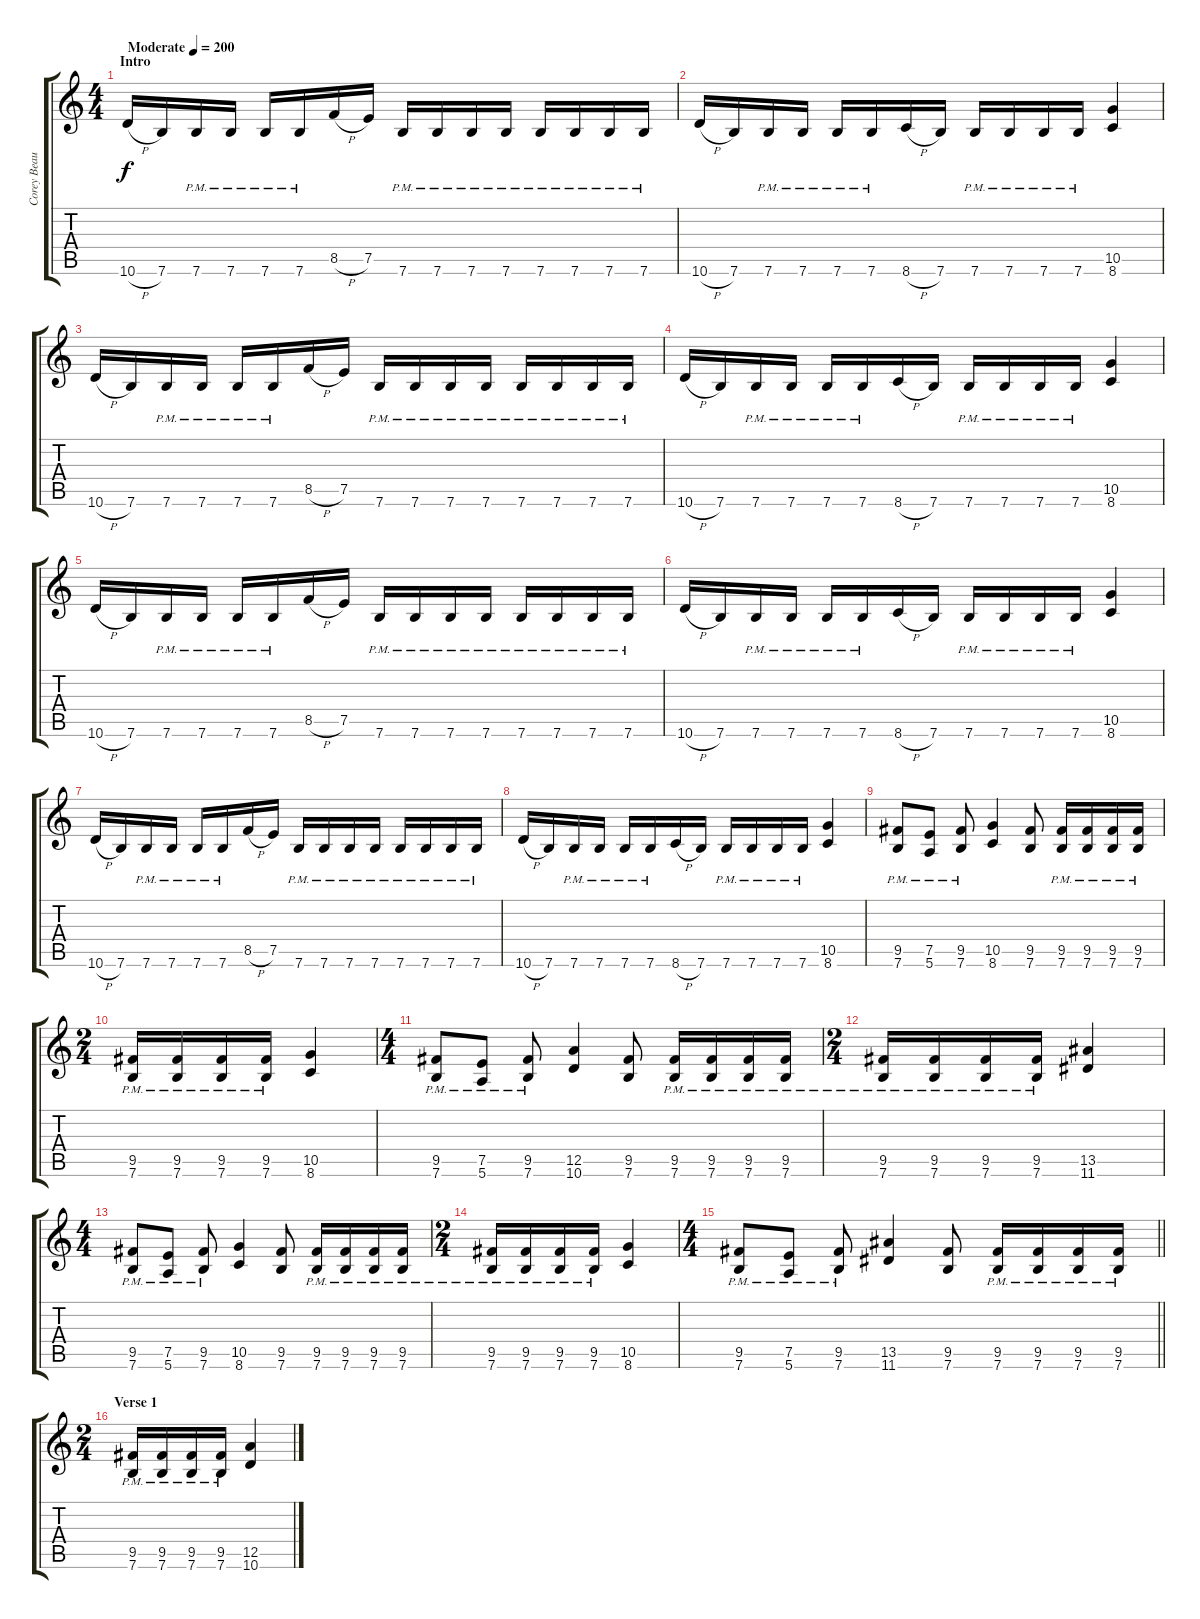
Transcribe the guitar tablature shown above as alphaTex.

\track ("Corey Beaulieu" "Corey Beau") {instrument distortionguitar}
\staff {score tabs}
\tuning (E4 B3 G3 D3 A2 E2) {hide}
\ts (4 4)
\section ("" "Intro")
\tempo (200 "Moderate")
\clef g2
\ks c
10.6{h}.16{dy f instrument distortionguitar} 7.6.16 7.6{pm}.16 7.6{pm}.16 7.6{pm}.16 7.6{pm}.16 8.5{h}.16 7.5.16 7.6{pm}.16 7.6{pm}.16 7.6{pm}.16 7.6{pm}.16 7.6{pm}.16 7.6{pm}.16 7.6{pm}.16 7.6{pm}.16 |
10.6{h}.16 7.6.16 7.6{pm}.16 7.6{pm}.16 7.6{pm}.16 7.6{pm}.16 8.6{h}.16 7.6.16 7.6{pm}.16 7.6{pm}.16 7.6{pm}.16 7.6{pm}.16 (10.5 8.6).4 |
10.6{h}.16 7.6.16 7.6{pm}.16 7.6{pm}.16 7.6{pm}.16 7.6{pm}.16 8.5{h}.16 7.5.16 7.6{pm}.16 7.6{pm}.16 7.6{pm}.16 7.6{pm}.16 7.6{pm}.16 7.6{pm}.16 7.6{pm}.16 7.6{pm}.16 |
10.6{h}.16 7.6.16 7.6{pm}.16 7.6{pm}.16 7.6{pm}.16 7.6{pm}.16 8.6{h}.16 7.6.16 7.6{pm}.16 7.6{pm}.16 7.6{pm}.16 7.6{pm}.16 (10.5 8.6).4 |
10.6{h}.16 7.6.16 7.6{pm}.16 7.6{pm}.16 7.6{pm}.16 7.6{pm}.16 8.5{h}.16 7.5.16 7.6{pm}.16 7.6{pm}.16 7.6{pm}.16 7.6{pm}.16 7.6{pm}.16 7.6{pm}.16 7.6{pm}.16 7.6{pm}.16 |
10.6{h}.16 7.6.16 7.6{pm}.16 7.6{pm}.16 7.6{pm}.16 7.6{pm}.16 8.6{h}.16 7.6.16 7.6{pm}.16 7.6{pm}.16 7.6{pm}.16 7.6{pm}.16 (10.5 8.6).4 |
10.6{h}.16 7.6.16 7.6{pm}.16 7.6{pm}.16 7.6{pm}.16 7.6{pm}.16 8.5{h}.16 7.5.16 7.6{pm}.16 7.6{pm}.16 7.6{pm}.16 7.6{pm}.16 7.6{pm}.16 7.6{pm}.16 7.6{pm}.16 7.6{pm}.16 |
10.6{h}.16 7.6.16 7.6{pm}.16 7.6{pm}.16 7.6{pm}.16 7.6{pm}.16 8.6{h}.16 7.6.16 7.6{pm}.16 7.6{pm}.16 7.6{pm}.16 7.6{pm}.16 (10.5 8.6).4 |
(9.5{pm} 7.6{pm}).8 (7.5{pm} 5.6{pm}).8 (9.5{pm} 7.6{pm}).8 (10.5 8.6).4 (9.5 7.6).8 (9.5{pm} 7.6{pm}).16 (9.5{pm} 7.6{pm}).16 (9.5{pm} 7.6{pm}).16 (9.5{pm} 7.6{pm}).16 |
\ts (2 4)
(9.5{pm} 7.6{pm}).16 (9.5{pm} 7.6{pm}).16 (9.5{pm} 7.6{pm}).16 (9.5{pm} 7.6{pm}).16 (10.5 8.6).4 |
\ts (4 4)
(9.5{pm} 7.6{pm}).8 (7.5{pm} 5.6{pm}).8 (9.5{pm} 7.6{pm}).8 (12.5 10.6).4 (9.5 7.6).8 (9.5{pm} 7.6{pm}).16 (9.5{pm} 7.6{pm}).16 (9.5{pm} 7.6{pm}).16 (9.5{pm} 7.6{pm}).16 |
\ts (2 4)
(9.5{pm} 7.6{pm}).16 (9.5{pm} 7.6{pm}).16 (9.5{pm} 7.6{pm}).16 (9.5{pm} 7.6{pm}).16 (13.5 11.6).4 |
\ts (4 4)
(9.5{pm} 7.6{pm}).8 (7.5{pm} 5.6{pm}).8 (9.5{pm} 7.6{pm}).8 (10.5 8.6).4 (9.5 7.6).8 (9.5{pm} 7.6{pm}).16 (9.5{pm} 7.6{pm}).16 (9.5{pm} 7.6{pm}).16 (9.5{pm} 7.6{pm}).16 |
\ts (2 4)
(9.5{pm} 7.6{pm}).16 (9.5{pm} 7.6{pm}).16 (9.5{pm} 7.6{pm}).16 (9.5{pm} 7.6{pm}).16 (10.5 8.6).4 |
\ts (4 4)
\barLineRight lightlight
(9.5{pm} 7.6{pm}).8 (7.5{pm} 5.6{pm}).8 (9.5{pm} 7.6{pm}).8 (13.5 11.6).4 (9.5 7.6).8 (9.5{pm} 7.6{pm}).16 (9.5{pm} 7.6{pm}).16 (9.5{pm} 7.6{pm}).16 (9.5{pm} 7.6{pm}).16 |
\ts (2 4)
\section ("" "Verse 1")
(9.5{pm} 7.6{pm}).16 (9.5{pm} 7.6{pm}).16 (9.5{pm} 7.6{pm}).16 (9.5{pm} 7.6{pm}).16 (12.5 10.6).4
